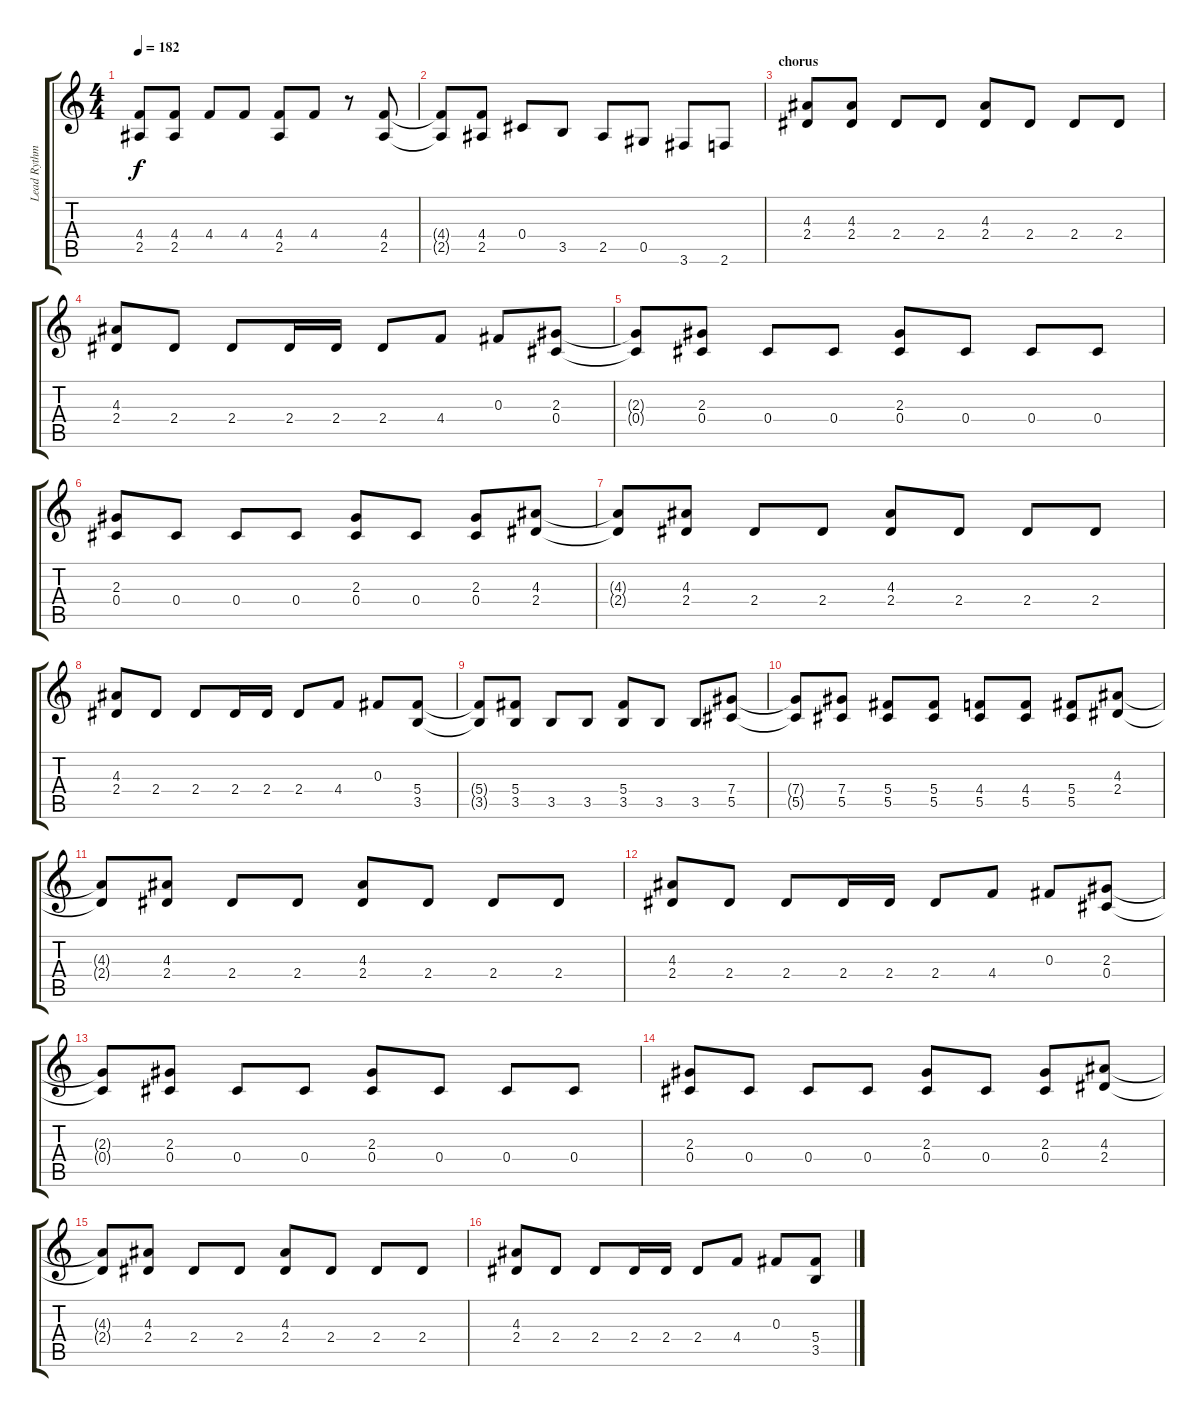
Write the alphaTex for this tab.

\track ("Lead Rythm Guitar" "Lead Rythm") {instrument distortionguitar}
\staff {score tabs}
\tuning (Eb4 Bb3 Gb3 Db3 Ab2 Eb2) {hide}
\ts (4 4)
\tempo 182
\clef g2
\ks c
(4.4 2.5).8{dy f} (4.4 2.5).8 4.4.8 4.4.8 (4.4 2.5).8 4.4.8 r.8 (4.4 2.5).8 |
(4.4{t} 2.5{t}).8 (4.4 2.5).8 0.4.8 3.5.8 2.5.8 0.5.8 3.6.8 2.6.8 |
\section ("" "chorus")
(4.3 2.4).8 (4.3 2.4).8 2.4.8 2.4.8 (4.3 2.4).8 2.4.8 2.4.8 2.4.8 |
(4.3 2.4).8 2.4.8 2.4.8 2.4.16 2.4.16 2.4.8 4.4.8 0.3.8 (2.3 0.4).8 |
(2.3{t} 0.4{t}).8 (2.3 0.4).8 0.4.8 0.4.8 (2.3 0.4).8 0.4.8 0.4.8 0.4.8 |
(2.3 0.4).8 0.4.8 0.4.8 0.4.8 (2.3 0.4).8 0.4.8 (2.3 0.4).8 (4.3 2.4).8 |
(4.3{t} 2.4{t}).8 (4.3 2.4).8 2.4.8 2.4.8 (4.3 2.4).8 2.4.8 2.4.8 2.4.8 |
(4.3 2.4).8 2.4.8 2.4.8 2.4.16 2.4.16 2.4.8 4.4.8 0.3.8 (5.4 3.5).8 |
(5.4{t} 3.5{t}).8 (5.4 3.5).8 3.5.8 3.5.8 (5.4 3.5).8 3.5.8 3.5.8 (7.4 5.5).8 |
(7.4{t} 5.5{t}).8 (7.4 5.5).8 (5.4 5.5).8 (5.4 5.5).8 (4.4 5.5).8 (4.4 5.5).8 (5.4 5.5).8 (4.3 2.4).8 |
(4.3{t} 2.4{t}).8 (4.3 2.4).8 2.4.8 2.4.8 (4.3 2.4).8 2.4.8 2.4.8 2.4.8 |
(4.3 2.4).8 2.4.8 2.4.8 2.4.16 2.4.16 2.4.8 4.4.8 0.3.8 (2.3 0.4).8 |
(2.3{t} 0.4{t}).8 (2.3 0.4).8 0.4.8 0.4.8 (2.3 0.4).8 0.4.8 0.4.8 0.4.8 |
(2.3 0.4).8 0.4.8 0.4.8 0.4.8 (2.3 0.4).8 0.4.8 (2.3 0.4).8 (4.3 2.4).8 |
(4.3{t} 2.4{t}).8 (4.3 2.4).8 2.4.8 2.4.8 (4.3 2.4).8 2.4.8 2.4.8 2.4.8 |
(4.3 2.4).8 2.4.8 2.4.8 2.4.16 2.4.16 2.4.8 4.4.8 0.3.8 (5.4 3.5).8
